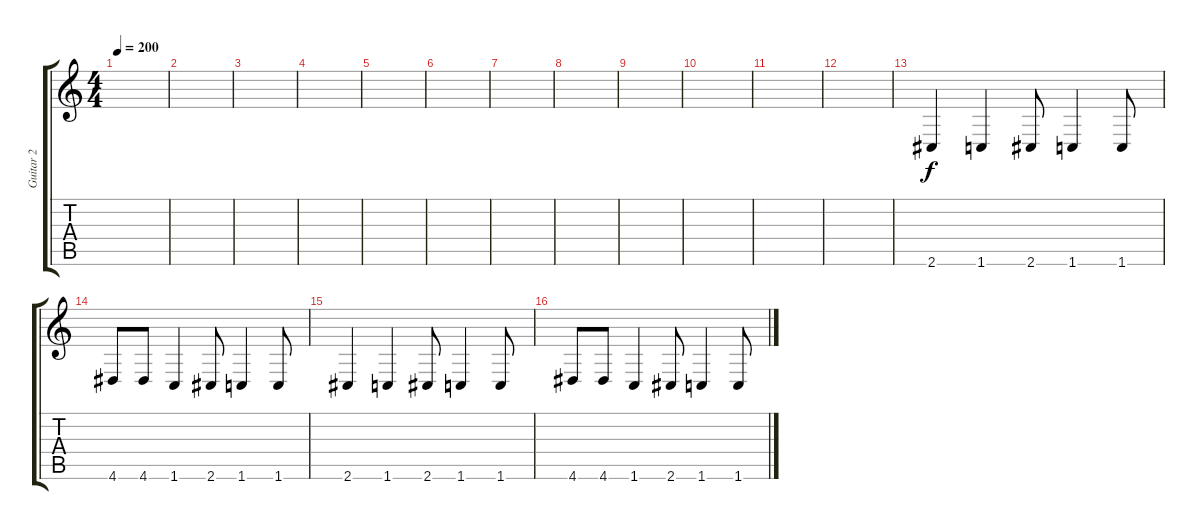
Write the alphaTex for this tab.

\track ("Guitar 2" "Guitar 2") {instrument distortionguitar}
\staff {score tabs}
\tuning (B3 Gb3 D3 A2 E2 B1) {hide}
\ts (4 4)
\tempo 200
\clef g2
\ks c
|
|
|
|
|
|
|
|
|
|
|
|
2.6.4 1.6.4 2.6.8 1.6.4 1.6.8 |
4.6.8 4.6.8 1.6.4 2.6.8 1.6.4 1.6.8 |
2.6.4 1.6.4 2.6.8 1.6.4 1.6.8 |
4.6.8 4.6.8 1.6.4 2.6.8 1.6.4 1.6.8
